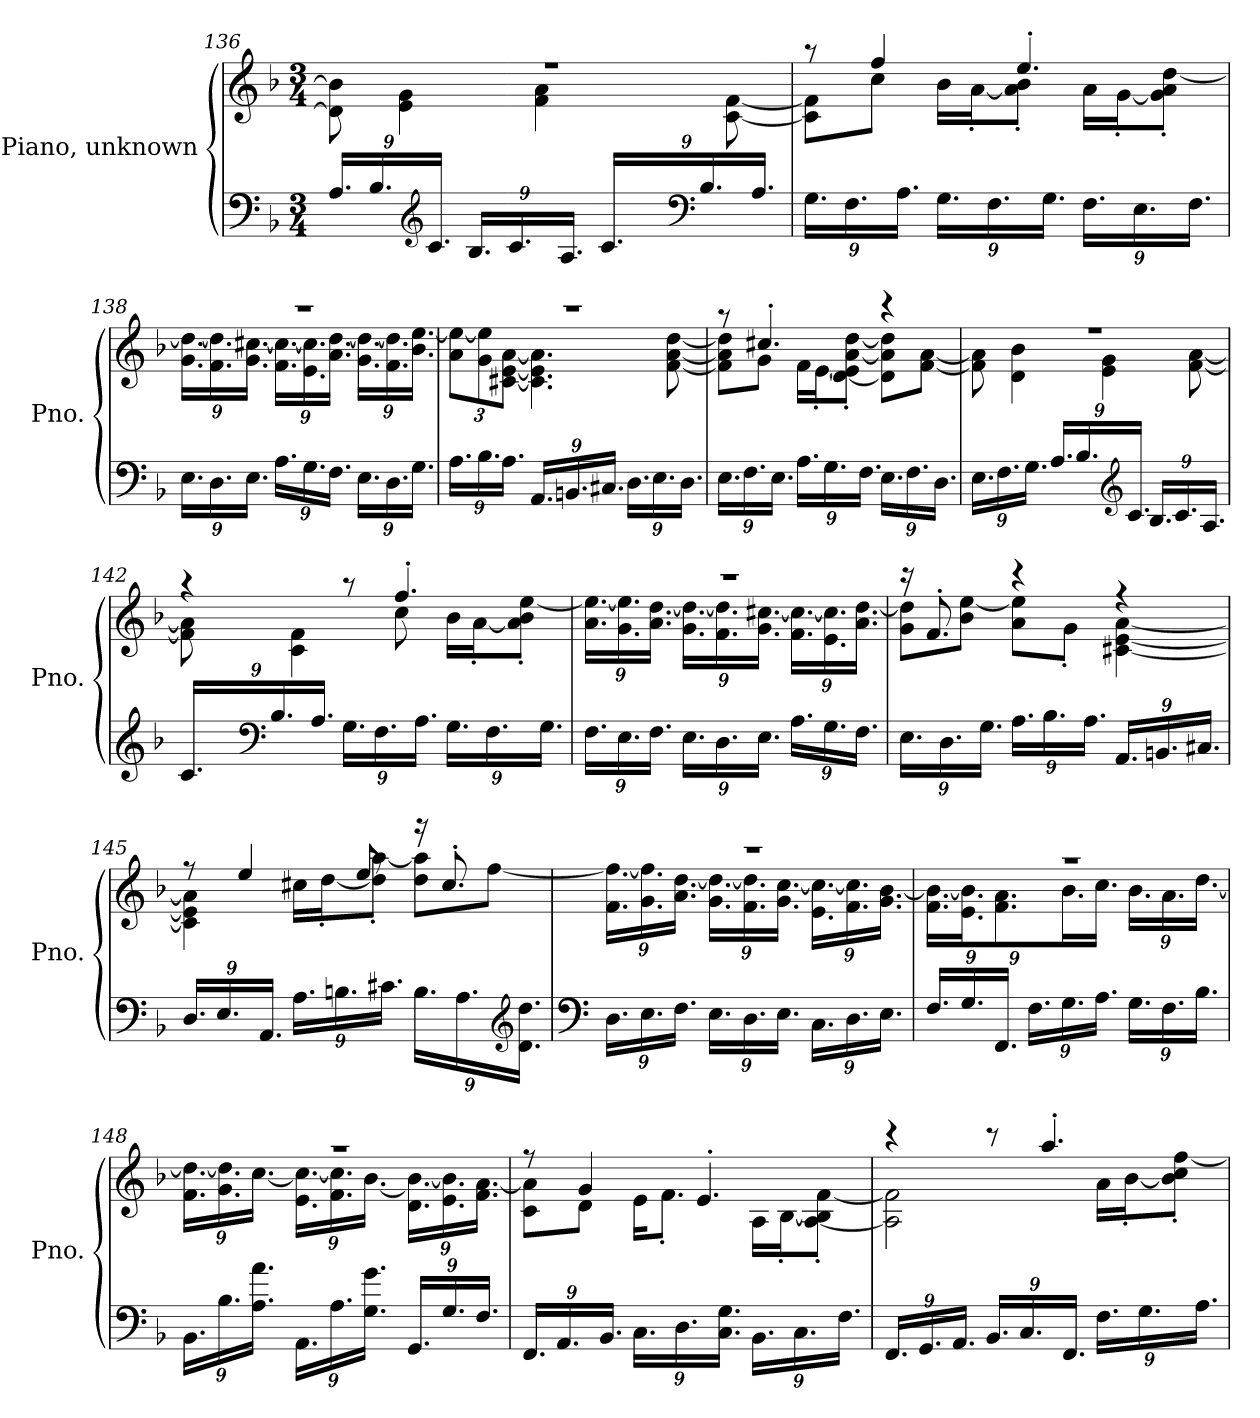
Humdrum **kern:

**kern	**kern
*part1	*part1
*staff2	*staff1
*I"Piano, unknown	*
*I'Pno.	*
!!LO:LB:g=z
*clefF4	*clefG2
*k[b-]	*k[b-]
*M3/4	*M3/4
*Xbrackettup	*
=136	=136
*	*^
18.A/LL	2.r	8d\] 8b-\]
18.B-/	.	.
.	.	4e\ 4g\
*clefG2	*	*
18.c/JJ	.	.
18.B-/LL	.	.
18.c/	.	.
.	.	4f\ 4a\
18.A/JJ	.	.
18.c/LL	.	.
*clefF4	*	*
18.B-/	.	.
.	.	[8c\ [8f\
18.A/JJ	.	.
=137	=137	=137
18.G\LL	8r	8c\] 8f\]L
18.F\	.	.
.	4ff/	8cc\J
18.A\JJ	.	.
18.G\LL	.	16b-\LL
.	.	[16a'\J
18.F\	.	.
.	4.ee'/	8a\]' 8b-\'J
18.G\JJ	.	.
18.F\LL	.	16a\LL
.	.	[16g'\J
18.E\	.	.
.	.	8g\]' 8a\' [8dd\'J
18.F\JJ	.	.
!!LO:LB:g=z	!!
=138	=138	=138
*	*	*Xbrackettup
18.E\LL	2.r	18.g\ 18.dd\_LL
18.D\	.	18.f\ 18.dd\]
18.E\JJ	.	18.g\ [18.cc#X\JJ
18.A\LL	.	18.f\ 18.cc#\_LL
18.G\	.	18.e\ 18.cc#\]
18.F\JJ	.	18.a\ [18.dd\JJ
18.E\LL	.	18.g\ 18.dd\_LL
18.D\	.	18.f\ 18.dd\]
18.G\JJ	.	18.b-\ [18.ee\JJ
=139	=139	=139
18.A\LL	2.r	12a\ 12ee\_L
18.B-\	.	12g\ 12ee\]
18.A\JJ	.	[12c#X\ [12e\ [12a\J
18.AA/LL	.	4.c#\] 4.e\] 4.a\]
18.BBn/	.	.
18.C#X/JJ	.	.
18.D\LL	.	.
18.E\	.	.
.	.	[8f\ [8a\ [8dd\
18.D\JJ	.	.
!!LO:LB:g=z	!!
=140	=140	=140
18.E\LL	8r	8f\] 8a\] 8dd\]L
18.F\	.	.
.	4.cc#X'/	8g\J
18.E\JJ	.	.
18.A\LL	.	16f\LL
.	.	[16e'\J
18.G\	.	.
.	.	[8d\' 8e\]' [8a\' [8dd\'J
18.F\JJ	.	.
18.E\LL	4r	8d\] 8a\] 8dd\]L
18.F\	.	.
.	.	[8f\ [8a\J
18.D\JJ	.	.
=141	=141	=141
18.E\LL	2.r	8f\] 8a\]
18.F\	.	.
.	.	4d\ 4b-\
18.G\JJ	.	.
18.A/LL	.	.
18.B-/	.	.
.	.	4e\ 4g\
*clefG2	*	*
18.c/JJ	.	.
18.B-/LL	.	.
18.c/	.	.
.	.	[8f\ [8a\
18.A/JJ	.	.
=142	=142	=142
18.c/LL	4r	8f\] 8a\]
*clefF4	*	*
18.B-/	.	.
.	.	4c\ 4f\
18.A/JJ	.	.
18.G\LL	8r	.
18.F\	.	.
.	4.ff'/	8cc\
18.A\JJ	.	.
18.G\LL	.	16b-\LL
.	.	[16a'\J
18.F\	.	.
.	.	8a\]' 8b-\' [8ee\'J
18.G\JJ	.	.
!!LO:PB:g=z	!!
=143	=143	=143
18.F\LL	2.r	18.a\ 18.ee\_LL
18.E\	.	18.g\ 18.ee\]
18.F\JJ	.	18.a\ [18.dd\JJ
18.E\LL	.	18.g\ 18.dd\_LL
18.D\	.	18.f\ 18.dd\]
18.E\JJ	.	18.g\ [18.cc#X\JJ
18.A\LL	.	18.f\ 18.cc#\_LL
18.G\	.	18.e\ 18.cc#\]
18.F\JJ	.	18.a\ [18.dd\JJ
=144	=144	=144
18.E\LL	16r	8g\ 8dd\]L
.	8.f'/	.
18.D\	.	.
.	.	8b-\ [8ee\J
18.G\JJ	.	.
18.A\LL	4r	8a\ 8ee\]L
18.B-\	.	.
.	.	8g'\J
18.A\JJ	.	.
18.AA/LL	4r	[4c#X\ [4e\ [4a\
18.BBn/	.	.
18.C#X/JJ	.	.
!!LO:LB:g=z	!!
=145	=145	=145
18.D/LL	8r	4c#\] 4e\] 4a\]
18.E/	.	.
.	4ee/	.
18.AA/JJ	.	.
18.A\LL	.	16cc#X\LL
.	.	[16dd'\J
18.Bn\	.	.
.	8ee/	8dd\]' [8aa\'J
18.c#X\JJ	.	.
18.B\LL	16r	8dd\ 8aa\]L
.	8.cc#'/	.
18.A\	.	.
.	.	[8ff\J
*clefG2	*	*
18.d\ 18.dd\JJ	.	.
=146	=146	=146
*clefF4	*	*
18.D\LL	2.r	18.f\ 18.ff\_LL
18.E\	.	18.g\ 18.ff\]
18.F\JJ	.	18.a\ [18.dd\JJ
18.E\LL	.	18.g\ 18.dd\_LL
18.D\	.	18.f\ 18.dd\]
18.E\JJ	.	18.g\ [18.cc\JJ
18.C\LL	.	18.e\ 18.cc\_LL
18.D\	.	18.f\ 18.cc\]
18.E\JJ	.	18.g\ [18.b-\JJ
!!LO:LB:g=z	!!
=147	=147	=147
18.F/LL	2.r	18.f\ 18.b-\_LL
18.G/	.	18.e\ 18.b-\]J
18.FF/JJ	.	9.f\ 9.a\
18.F\LL	.	.
18.G\	.	18.b-\L
18.A\JJ	.	18.cc\JJ
18.G\LL	.	18.b-\LL
18.F\	.	18.a\
18.B-\JJ	.	[18.dd\JJ
=148	=148	=148
18.BB-\LL	2.r	18.f\ 18.dd\_LL
18.B-\	.	18.g\ 18.dd\]
18.A\ 18.a\JJ	.	[18.cc\JJ
18.AA\LL	.	18.e\ 18.cc\_LL
18.A\	.	18.f\ 18.cc\]
18.G\ 18.g\JJ	.	[18.b-\JJ
18.GG/LL	.	18.d\ 18.b-\_LL
18.G/	.	18.e\ 18.b-\]
18.F/JJ	.	18.f\ [18.a\JJ
=149	=149	=149
18.FF/LL	8r	8c\ 8a\]L
18.AA/	.	.
.	4g/	8d\J
18.BB-/JJ	.	.
18.C\LL	.	16e\KL
.	.	8.f'\J
18.D\	.	.
.	4.e'/	.
18.C\ 18.G\JJ	.	.
18.BB-\LL	.	16A\LL
.	.	[16B-'\J
18.C\	.	.
.	.	[8A\' 8B-\]' [8f\'J
18.F\JJ	.	.
!!LO:LB:g=z	!!
=150	=150	=150
18.FF/LL	4r	2A\] 2f\]
18.GG/	.	.
18.AA/JJ	.	.
18.BB-/LL	8r	.
18.C/	.	.
.	4.aa'/	.
18.FF/JJ	.	.
18.F\LL	.	16a\LL
.	.	[16b-'\J
18.G\	.	.
.	.	8b-\]' 8cc\' [8ff\'J
18.A\JJ	.	.
*	*v	*v
=	=
*-	*-
